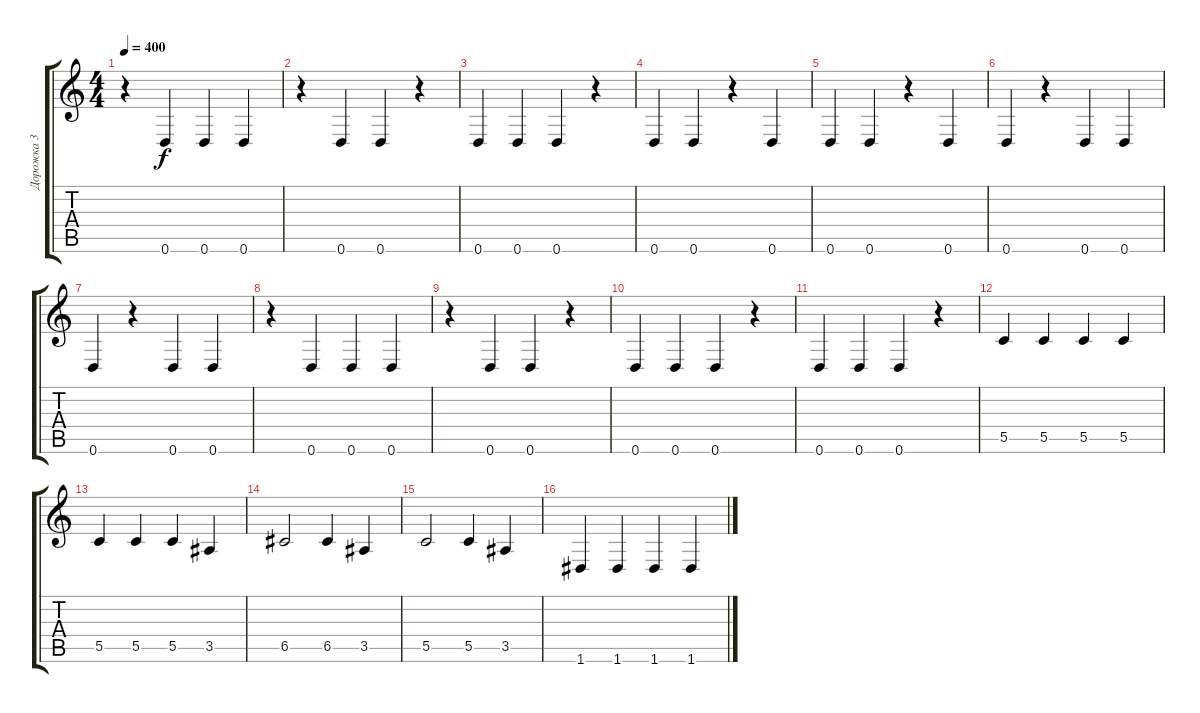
\track ("Дорожка 3" "Дорожка 3") {instrument electricbassfinger}
\staff {score tabs}
\tuning (D4 A3 F3 C3 G2 D2) {hide}
\ts (4 4)
\tempo 400
\clef g2
\ks c
r.4{dy f} 0.6.4 0.6.4 0.6.4 |
r.4 0.6.4 0.6.4 r.4 |
0.6.4 0.6.4 0.6.4 r.4 |
0.6.4 0.6.4 r.4 0.6.4 |
0.6.4 0.6.4 r.4 0.6.4 |
0.6.4 r.4 0.6.4 0.6.4 |
0.6.4 r.4 0.6.4 0.6.4 |
r.4 0.6.4 0.6.4 0.6.4 |
r.4 0.6.4 0.6.4 r.4 |
0.6.4 0.6.4 0.6.4 r.4 |
0.6.4 0.6.4 0.6.4 r.4 |
5.5.4 5.5.4 5.5.4 5.5.4 |
5.5.4 5.5.4 5.5.4 3.5.4 |
6.5.2 6.5.4 3.5.4 |
5.5.2 5.5.4 3.5.4 |
1.6.4 1.6.4 1.6.4 1.6.4
